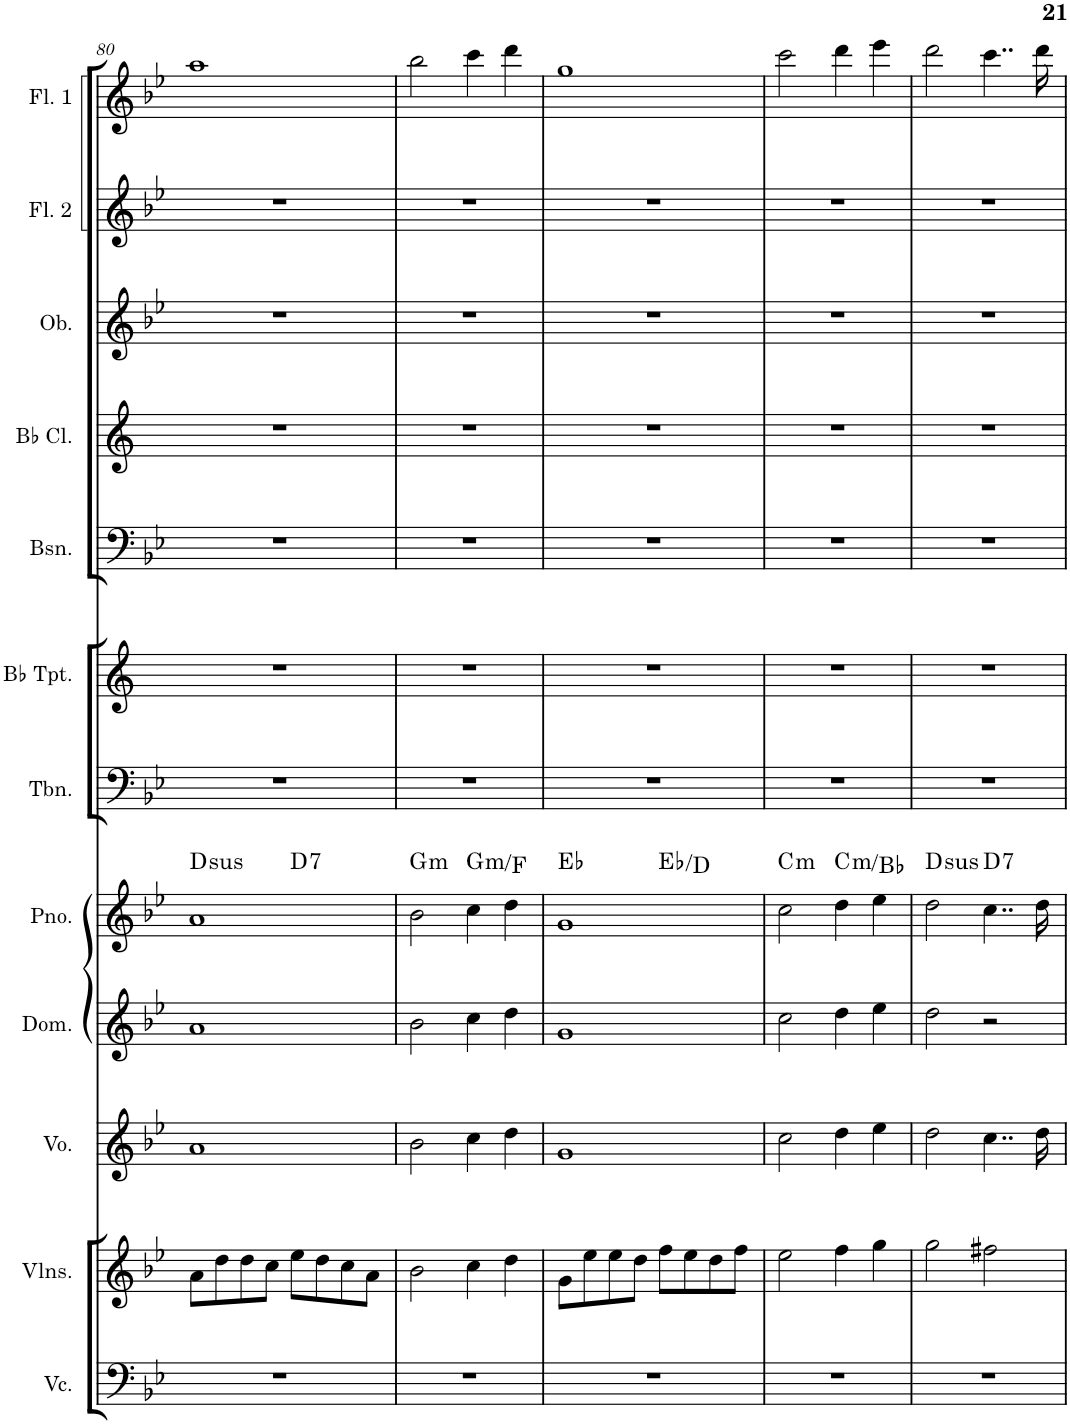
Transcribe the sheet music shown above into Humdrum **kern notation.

**kern	**kern	**kern	**kern	**kern	**harte	**kern	**kern	**kern	**kern	**kern	**kern	**kern
*part12	*part11	*part10	*part9	*part8	*part8	*part7	*part6	*part5	*part4	*part3	*part2	*part1
*staff12	*staff11	*staff10	*staff9	*staff8	*	*staff7	*staff6	*staff5	*staff4	*staff3	*staff2	*staff1
*I"Violoncello	*I"Violins	*I"Voice	*I"Domra	*I"Piano	*	*I"Trombone	*I"Bb Trumpet	*I"Bassoon	*I"Bb Clarinet	*I"Oboe	*I"Flute 2	*I"Flute 1
*I'Vc.	*I'Vlns.	*I'Vo.	*I'Dom.	*I'Pno.	*	*I'Tbn.	*I'Bb Tpt.	*I'Bsn.	*I'Bb Cl.	*I'Ob.	*I'Fl. 2	*I'Fl. 1
!!LO:PB:g=z
*clefF4	*clefG2	*clefG2	*clefG2	*clefG2	*	*clefF4	*clefG2	*clefF4	*clefG2	*clefG2	*clefG2	*clefG2
*	*	*	*	*	*	*	*Trd1c2	*	*Trd1c2	*	*	*
*k[b-e-]	*k[b-e-]	*k[b-e-]	*k[b-e-]	*k[b-e-]	*	*k[b-e-]	*k[]	*k[b-e-]	*k[]	*k[b-e-]	*k[b-e-]	*k[b-e-]
*M4/4	*M4/4	*M4/4	*M4/4	*M4/4	*	*M4/4	*M4/4	*M4/4	*M4/4	*M4/4	*M4/4	*M4/4
=80	=80	=80	=80	=80	=80	=80	=80	=80	=80	=80	=80	=80
!	!	!	!	!	!LO:H:kt=sus	!	!	!	!	!	!	!
*	*	*	*	*^	*	*	*	*	*	*	*	*
1r	8a\L	1a	1a	1a	2ryy	D:sus4	1r	1r	1r	1r	1r	1r	1aa
.	8dd\	.	.	.	.	.	.	.	.	.	.	.	.
.	8dd\	.	.	.	.	.	.	.	.	.	.	.	.
.	8cc\J	.	.	.	.	.	.	.	.	.	.	.	.
!	!	!	!	!	!	!LO:H:kt=7	!	!	!	!	!	!	!
.	8ee-\L	.	.	.	2ryy	D:7	.	.	.	.	.	.	.
.	8dd\	.	.	.	.	.	.	.	.	.	.	.	.
.	8cc\	.	.	.	.	.	.	.	.	.	.	.	.
.	8a\J	.	.	.	.	.	.	.	.	.	.	.	.
=81	=81	=81	=81	=81	=81	=81	=81	=81	=81	=81	=81	=81	=81
!	!	!	!	!	!	!LO:H:kt=m	!	!	!	!	!	!	!
*	*	*	*	*v	*v	*	*	*	*	*	*	*	*
1r	2b-\	2b-\	2b-\	2b-\	G:min	1r	1r	1r	1r	1r	1r	2bb-\
!	!	!	!	!	!LO:H:kt=m	!	!	!	!	!	!	!
.	4cc\	4cc\	4cc\	4cc\	G:min/b7	.	.	.	.	.	.	4ccc\
.	4dd\	4dd\	4dd\	4dd\	.	.	.	.	.	.	.	4ddd\
=82	=82	=82	=82	=82	=82	=82	=82	=82	=82	=82	=82	=82
*	*	*	*	*^	*	*	*	*	*	*	*	*
1r	8g\L	1g	1g	1g	2ryy	Eb:maj	1r	1r	1r	1r	1r	1r	1gg
.	8ee-\	.	.	.	.	.	.	.	.	.	.	.	.
.	8ee-\	.	.	.	.	.	.	.	.	.	.	.	.
.	8dd\J	.	.	.	.	.	.	.	.	.	.	.	.
.	8ff\L	.	.	.	2ryy	Eb:maj/7	.	.	.	.	.	.	.
.	8ee-\	.	.	.	.	.	.	.	.	.	.	.	.
.	8dd\	.	.	.	.	.	.	.	.	.	.	.	.
.	8ff\J	.	.	.	.	.	.	.	.	.	.	.	.
=83	=83	=83	=83	=83	=83	=83	=83	=83	=83	=83	=83	=83	=83
!	!	!	!	!	!	!LO:H:kt=m	!	!	!	!	!	!	!
*	*	*	*	*v	*v	*	*	*	*	*	*	*	*
1r	2ee-\	2cc\	2cc\	2cc\	C:min	1r	1r	1r	1r	1r	1r	2ccc\
!	!	!	!	!	!LO:H:kt=m	!	!	!	!	!	!	!
.	4ff\	4dd\	4dd\	4dd\	C:min/b7	.	.	.	.	.	.	4ddd\
.	4gg\	4ee-\	4ee-\	4ee-\	.	.	.	.	.	.	.	4eee-\
=84	=84	=84	=84	=84	=84	=84	=84	=84	=84	=84	=84	=84
!	!	!	!	!	!LO:H:kt=sus	!	!	!	!	!	!	!
1r	2gg\	2dd\	2dd\	2dd\	D:sus4	1r	1r	1r	1r	1r	1r	2ddd\
!	!	!	!	!	!LO:H:kt=7	!	!	!	!	!	!	!
.	2ff#X\	4..cc\	2r	4..cc\	D:7	.	.	.	.	.	.	4..ccc\
.	.	16dd\	.	16dd\	.	.	.	.	.	.	.	16ddd\
=	=	=	=	=	=	=	=	=	=	=	=	=
*-	*-	*-	*-	*-	*-	*-	*-	*-	*-	*-	*-	*-
